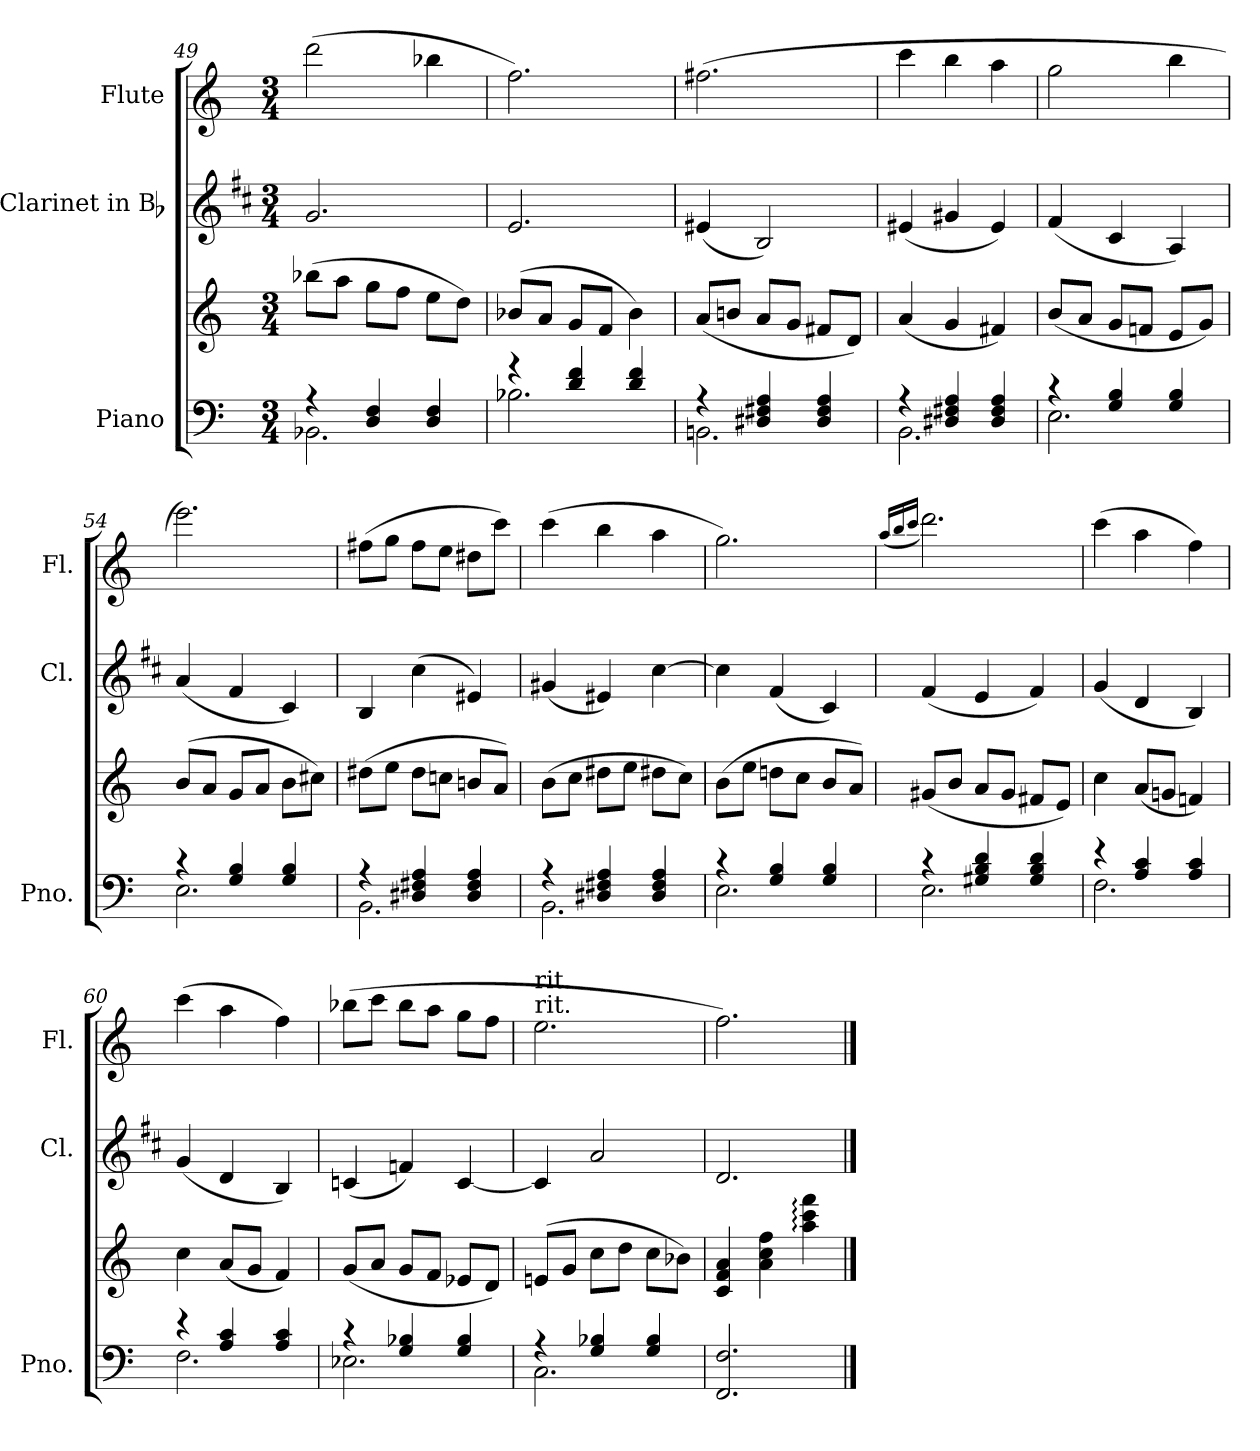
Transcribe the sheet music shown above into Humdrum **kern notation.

**kern	**kern	**kern	**kern
*part3	*part3	*part2	*part1
*staff4	*staff3	*staff2	*staff1
*I"Piano	*	*I"Clarinet in Bb	*I"Flute
*I'Pno.	*	*I'Cl.	*I'Fl.
*clefF4	*clefG2	*clefG2	*clefG2
*	*	*ITrd1c2	*
*k[]	*k[]	*k[]	*k[]
*C:	*C:	*C:	*C:
*M3/4	*M3/4	*M3/4	*M3/4
=49	=49	=49	=49
*^	*	*	*
4r	2.BB-Xi\	(8bb-Xi\L	2.fi/	(2dddi\
.	.	8aai\J	.	.
4Di/ 4Fi	.	8ggi\L	.	.
.	.	8ffi\J	.	.
4Di/ 4Fi	.	8eei\L	.	4bb-Xi\
.	.	8ddi\J)	.	.
=50	=50	=50	=50	=50
4r	2.B-Xi\	(8b-Xi/L	2.di/	2.ffi\)
.	.	8ai/J	.	.
4di/ 4fi	.	8gi/L	.	.
.	.	8fi/J	.	.
4di/ 4fi	.	4b-i\)	.	.
=51	=51	=51	=51	=51
4r	2.BBni\	(8ai/L	(4d#Xi/	(2.ff#Xi\
.	.	8bni/J	.	.
4D#Xi/ 4F#Xi 4Ai	.	8ai/L	2Ai/)	.
.	.	8gi/J	.	.
4D#i/ 4F#i 4Ai	.	8f#Xi/L	.	.
.	.	8di/J)	.	.
=52	=52	=52	=52	=52
4r	2.BBi\	(4ai/	(4d#Xi/	4ccci\
4D#Xi/ 4F#Xi 4Ai	.	4gi/	4f#Xi/	4bbi\
4D#i/ 4F#i 4Ai	.	4f#Xi/)	4d#i/)	4aai\
=53	=53	=53	=53	=53
4r	2.Ei\	(8bi/L	(4ei/	2ggi\
.	.	8ai/J	.	.
4Gi/ 4Bi	.	8gi/L	4Bi/	.
.	.	8fni/J	.	.
4Gi/ 4Bi	.	8ei/L	4Gi/)	4bbi\
.	.	8gi/J)	.	.
=54	=54	=54	=54	=54
4r	2.Ei\	(8bi/L	(4gi/	2.eeei\)
.	.	8ai/J	.	.
4Gi/ 4Bi	.	8gi/L	4ei/	.
.	.	8ai/J	.	.
4Gi/ 4Bi	.	8bi\L	4Bi/)	.
.	.	8cc#Xi\J)	.	.
=55	=55	=55	=55	=55
4r	2.BBi\	(8dd#Xi\L	4Ai/	(8ff#Xi\L
.	.	8eei\J	.	8ggi\J
4D#Xi/ 4F#Xi 4Ai	.	8dd#i\L	(4bi\	8ff#i\L
.	.	8ccni\J	.	8eei\J
4D#i/ 4F#i 4Ai	.	8bni/L	4d#Xi/)	8dd#Xi\L
.	.	8ai/J)	.	8ccci\J)
!!LO:LB:g=z
=56	=56	=56	=56	=56
4r	2.BBi\	(8bi\L	(4f#Xi/	(4ccci\
.	.	8cci\J	.	.
4D#Xi/ 4F#Xi 4Ai	.	8dd#Xi\L	4d#Xi/)	4bbi\
.	.	8eei\J	.	.
4D#i/ 4F#i 4Ai	.	8dd#Xi\L	[4bi\	4aai\
.	.	8cci\J)	.	.
=57	=57	=57	=57	=57
4r	2.Ei\	(8bi\L	4bi\]	2.ggi\)
.	.	8eei\J	.	.
4Gi/ 4Bi	.	8ddni\L	(4ei/	.
.	.	8cci\J	.	.
4Gi/ 4Bi	.	8bi/L	4Bi/)	.
.	.	8ai/J)	.	.
=58	=58	=58	=58	=58
.	.	.	.	(16qaai/LL
.	.	.	.	16qbbi/
.	.	.	.	16qccci/JJ
4r	2.Ei\	(8g#Xi/L	(4ei/	2.dddi\)
.	.	8bi/J	.	.
4G#Xi/ 4Bi 4di	.	8ai/L	4di/	.
.	.	8g#i/J	.	.
4G#i/ 4Bi 4di	.	8f#Xi/L	4ei/)	.
.	.	8ei/J)	.	.
=59	=59	=59	=59	=59
4r	2.Fi\	4cci\	(4fi/	(4ccci\
4Ai/ 4ci	.	(8ai/L	4ci/	4aai\
.	.	8gni/J	.	.
4Ai/ 4ci	.	4fni/)	4Ai/)	4ffi\)
=60	=60	=60	=60	=60
4r	2.Fi\	4cci\	(4fi/	(4ccci\
4Ai/ 4ci	.	(8ai/L	4ci/	4aai\
.	.	8gi/J	.	.
4Ai/ 4ci	.	4fi/)	4Ai/)	4ffi\)
=61	=61	=61	=61	=61
4r	2.E-Xi\	(8gi/L	(4B-Xi/	(8bb-Xi\L
.	.	8ai/J	.	8ccci\J
4Gi/ 4B-Xi	.	8gi/L	4e-Xi/)	8bb-i\L
.	.	8fi/J	.	8aai\J
4Gi/ 4B-i	.	8e-Xi/L	[4B-i/	8ggi\L
.	.	8di/J)	.	8ffi\J
=62	=62	=62	=62	=62
!	!	!	!	!LO:TX:t=rit.
!	!	!	!	!LO:TX:t=rit.
4r	2.Ci\	(8eni/L	4B-i/]	2.eei\
.	.	8gi/J	.	.
4Gi/ 4B-Xi	.	8cci\L	2gi/	.
.	.	8ddi\J	.	.
4Gi/ 4B-i	.	8cci\L	.	.
.	.	8b-Xi\J)	.	.
*v	*v	*	*	*
=63	=63	=63	=63
2.FFi/ 2.Fi	4ci/ 4fi 4ai	2.ci/	2.ffi\)
.	4ai\ 4cci 4ffi	.	.
.	4aai\: 4ccci: 4fffi:	.	.
==	==	==	==
*-	*-	*-	*-
